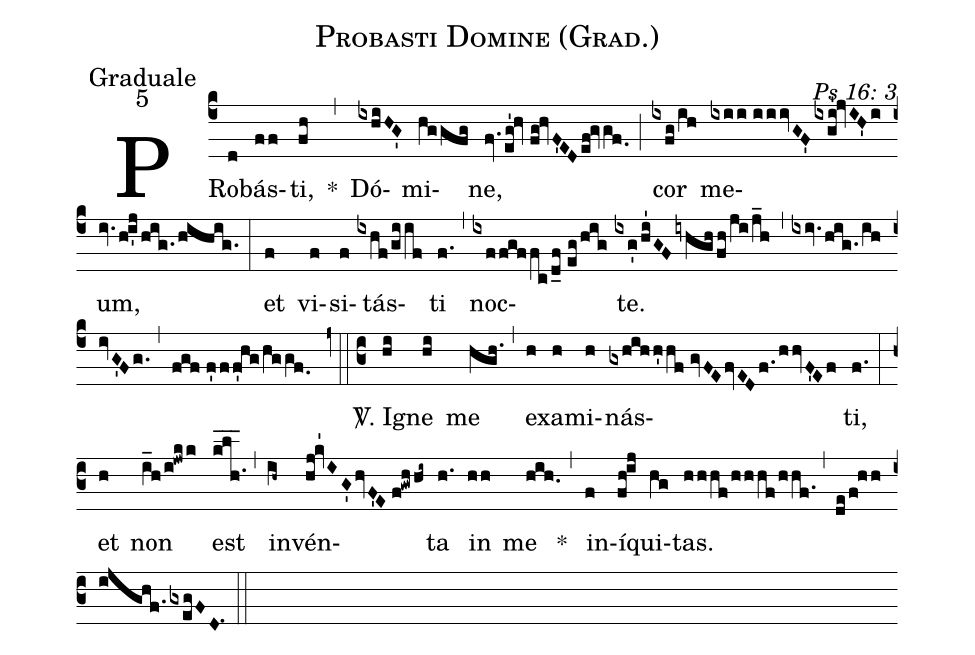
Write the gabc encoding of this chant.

name: Probasti Domine (Grad.);
office-part: Graduale;
mode: 5;
commentary: Ps 16: 3;
%%
(c4) PRo(d)bás(ff)ti,(fh) *(,) Dó(ixhiHG')mi(hggfg)ne,(fv.eg'!hv//fg!hvF'ED/ef!gvgf.0) (;) cor(ixfg/ih) me(ixii//iiivGF'/ixgi'!jvIH'i)um,(iv.h!i'j/hig./hihig.) (:)
et(f) vi(f)si(f)tás(ixhf/giif)ti(f.) (,) noc(ixffgffc/d_f//eg/hig)te.(ixg'/hi'GFiyhgh/fh/ji/j_h) (,) (/ixiv./hig./ih/ivG'Fg.) (,) (fgf//f'ff'hg/hggf.0) (z0::c3)
<sp>V/</sp>. I(hi)gne(hi) me(hgh.) (,) ex(h)a(h)mi(h)nás(gxhihh'hf//gvFE/fvED/f.1/hhvF'Ef)ti,(f.) (:)
et(h) non(i_h/i!jwkk) est(k_l_h.1_) (,) in(ih~)vén(hj!kv'1IG'/hvF'E//f!gwhhi~)ta(h.) in(hh) me(hih.) *(,) in(f)í(fh!ij)qui(hg)tas.(hhhf/hhhf/hhf.) (,) (de/f!hh/ijghf./gxegFD.1) (::)
